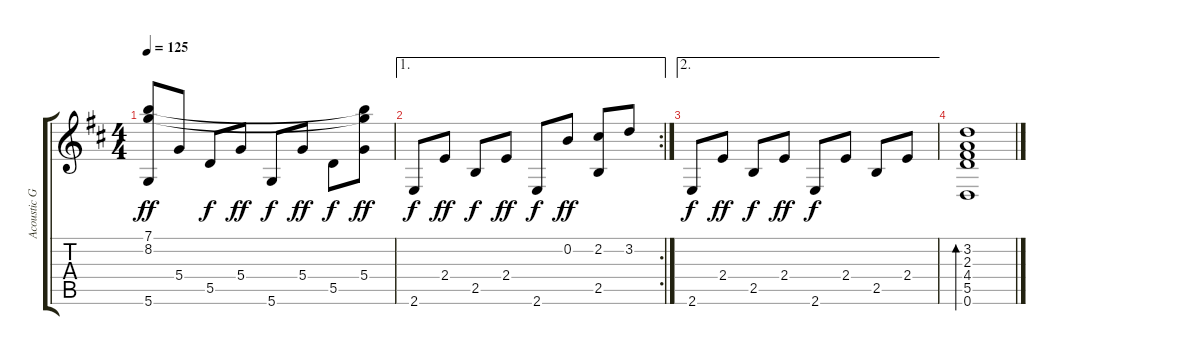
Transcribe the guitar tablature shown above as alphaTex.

\track ("Acoustic Guitar" "Acoustic G") {instrument acousticguitarsteel}
\staff {score tabs}
\tuning (E4 B3 G3 D3 A2 D2) {hide}
\ts (4 4)
\tempo 125
\clef g2
\ks d
(7.1 8.2 5.6).8{dy ff} 5.4.8 5.5.8{dy f} 5.4.8{dy ff} 5.6.8{dy f} 5.4.8{dy ff} 5.5.8{dy f} (7.1{t} 8.2{t} 5.4).8{dy ff} |
\ae 1
\rc 2
2.6.8{dy f} 2.4.8{dy ff} 2.5.8{dy f} 2.4.8{dy ff} 2.6.8{dy f} 0.2.8{dy ff} (2.2 2.5).8 3.2.8 |
\ae 2
2.6.8{dy f} 2.4.8{dy ff} 2.5.8{dy f} 2.4.8{dy ff} 2.6.8{dy f} 2.4.8 2.5.8 2.4.8 |
(3.2 2.3 4.4 5.5 0.6).1{bd 60}
